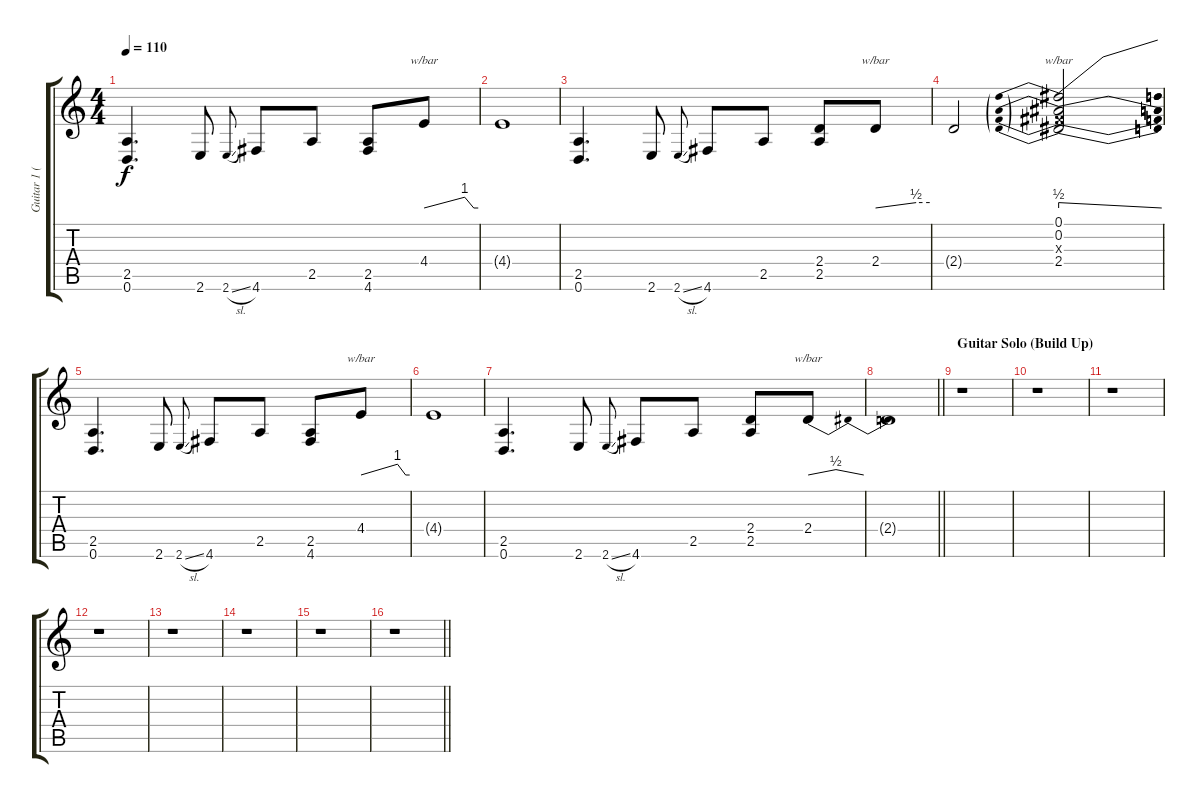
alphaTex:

\track ("Guitar 1 (Distortion)" "Guitar 1 (") {instrument distortionguitar}
\staff {score tabs}
\tuning (D4 A3 F3 C3 G2 D2) {hide}
\ts (4 4)
\tempo 110
\clef g2
\ks c
(2.5 0.6).4{d dy f} 2.6.8 2.6{sl}.8{gr onbeat} 4.6.8 2.5.8 (2.5 4.6).8 4.4.8{tbe (custom default 0 0 45 4 55 0 60 0)} |
4.4{t}.1 |
(2.5 0.6).4{d} 2.6.8 2.6{sl}.8{gr onbeat} 4.6.8 2.5.8 (2.4 2.5).8 2.4.8{tbe (custom default 0 0 45 2 60 2)} |
2.4{t}.2 (0.1 0.2 0.3{x} 2.4).2{tbe (predivedive default 0 2 60 0)} |
(2.5 0.6).4{d} 2.6.8 2.6{sl}.8{gr onbeat} 4.6.8 2.5.8 (2.5 4.6).8 4.4.8{tbe (custom default 0 0 45 4 55 0 60 0)} |
4.4{t}.1 |
(2.5 0.6).4{d} 2.6.8 2.6{sl}.8{gr onbeat} 4.6.8 2.5.8 (2.4 2.5).8 2.4.8{tbe (dip default 0 0 30 2 45 2 60 0)} |
\barLineRight lightlight
2.4{t}.1 |
\section ("" "Guitar Solo (Build Up)")
r.1 |
r.1 |
r.1 |
r.1 |
r.1 |
r.1 |
r.1 |
\barLineRight lightlight
r.1
